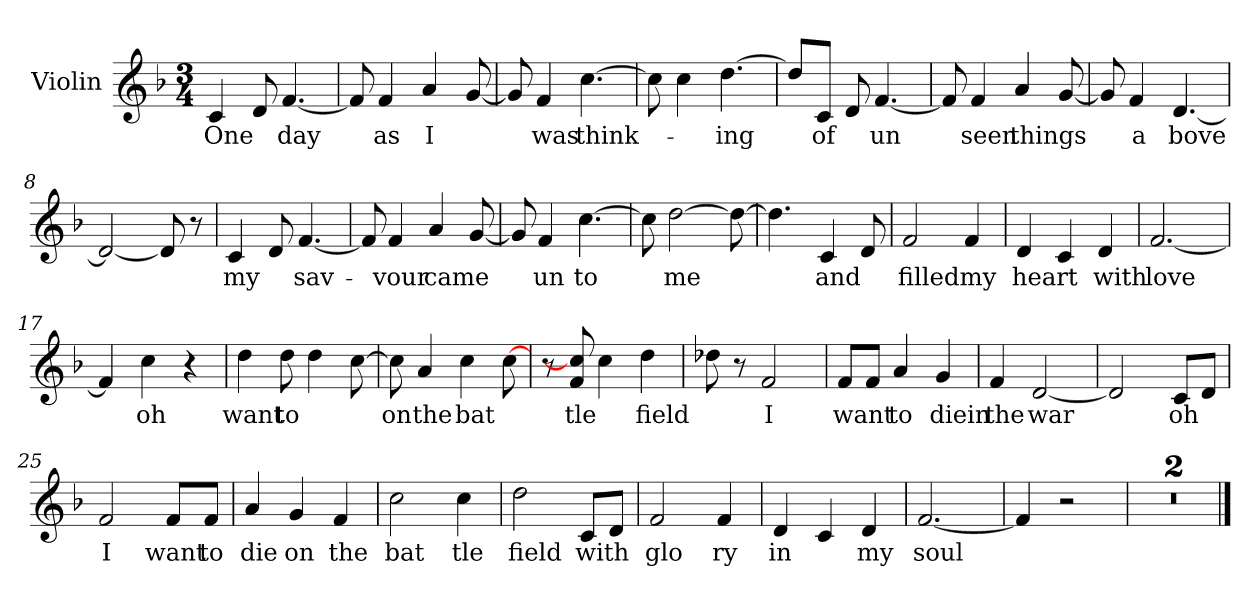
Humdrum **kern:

**kern	**text
*part1	*part1
*staff1	*staff1
*I"Violin	*
*I'Vln	*
*clefG2	*
*k[b-]	*
*F:	*
*M3/4	*
=1	=1
4c/	One
8d/	.
[4.f/	day
=2	=2
8f/]	.
4f/	as
4a/	I
[8g/	.
=3	=3
8g/]	.
4f/	was
[4.cc\	think-
=4	=4
8cc\]	.
4cc\	.
[4.dd\	-ing
!!LO:LB:g=z
=5	=5
8dd/L]	.
8c/J	of
8d/	.
[4.f/	un
=6	=6
8f/]	.
4f/	seen
4a/	things
[8g/	.
=7	=7
8g/]	.
4f/	a
[4.d/	bove
=8	=8
2d/_	.
8d/]	.
8r	.
!!LO:LB:g=z
=9	=9
4c/	my
8d/	.
[4.f/	sav-
=10	=10
8f/]	.
4f/	-vour
4a/	came
[8g/	.
=11	=11
8g/]	.
4f/	un
[4.cc\	to
=12	=12
8cc\]	.
[2dd\	me
8dd\_	.
!!LO:LB:g=z
=13	=13
4.dd\]	.
4c/	and
8d/	.
=14	=14
2f/	filled
4f/	my
=15	=15
4d/	heart
4c/	.
4d/	with
=16	=16
[2.f/	love
!!LO:LB:g=z
=17	=17
4f/]	.
4cc\	oh
4r	.
=18	=18
4dd\	want
8dd\	to
4dd\	.
[8cc\	.
=19	=19
8cc\]	on
4a/	the
4cc\	bat
[8cc\	.
!!LO:LB:g=z
=20	=20
8r	.
8f/ 8cc/]	tle
4cc\	.
4dd\	field
=21	=21
8dd-X\	.
8r	.
2f/	I
=22	=22
8f/L	want
8f/J	.
4a/	to
4g/	diein
=23	=23
4f/	the
[2d/	war
=24	=24
2d/]	.
8c/L	oh
8d/J	.
=25	=25
2f/	I
8f/L	want
8f/J	to
!!LO:LB:g=z
=26	=26
4a/	die
4g/	on
4f/	the
=27	=27
2cc\	bat
4cc\	tle
=28	=28
2dd\	field
8c/L	with
8d/J	.
=29	=29
2f/	glo
4f/	ry
=30	=30
4d/	in
4c/	.
4d/	my
!!LO:LB:g=z
=31	=31
[2.f/	soul
=32	=32
4f/]	.
2r	.
=33	=33
2.r	.
=34	=34
2.r	.
==	==
*-	*-
